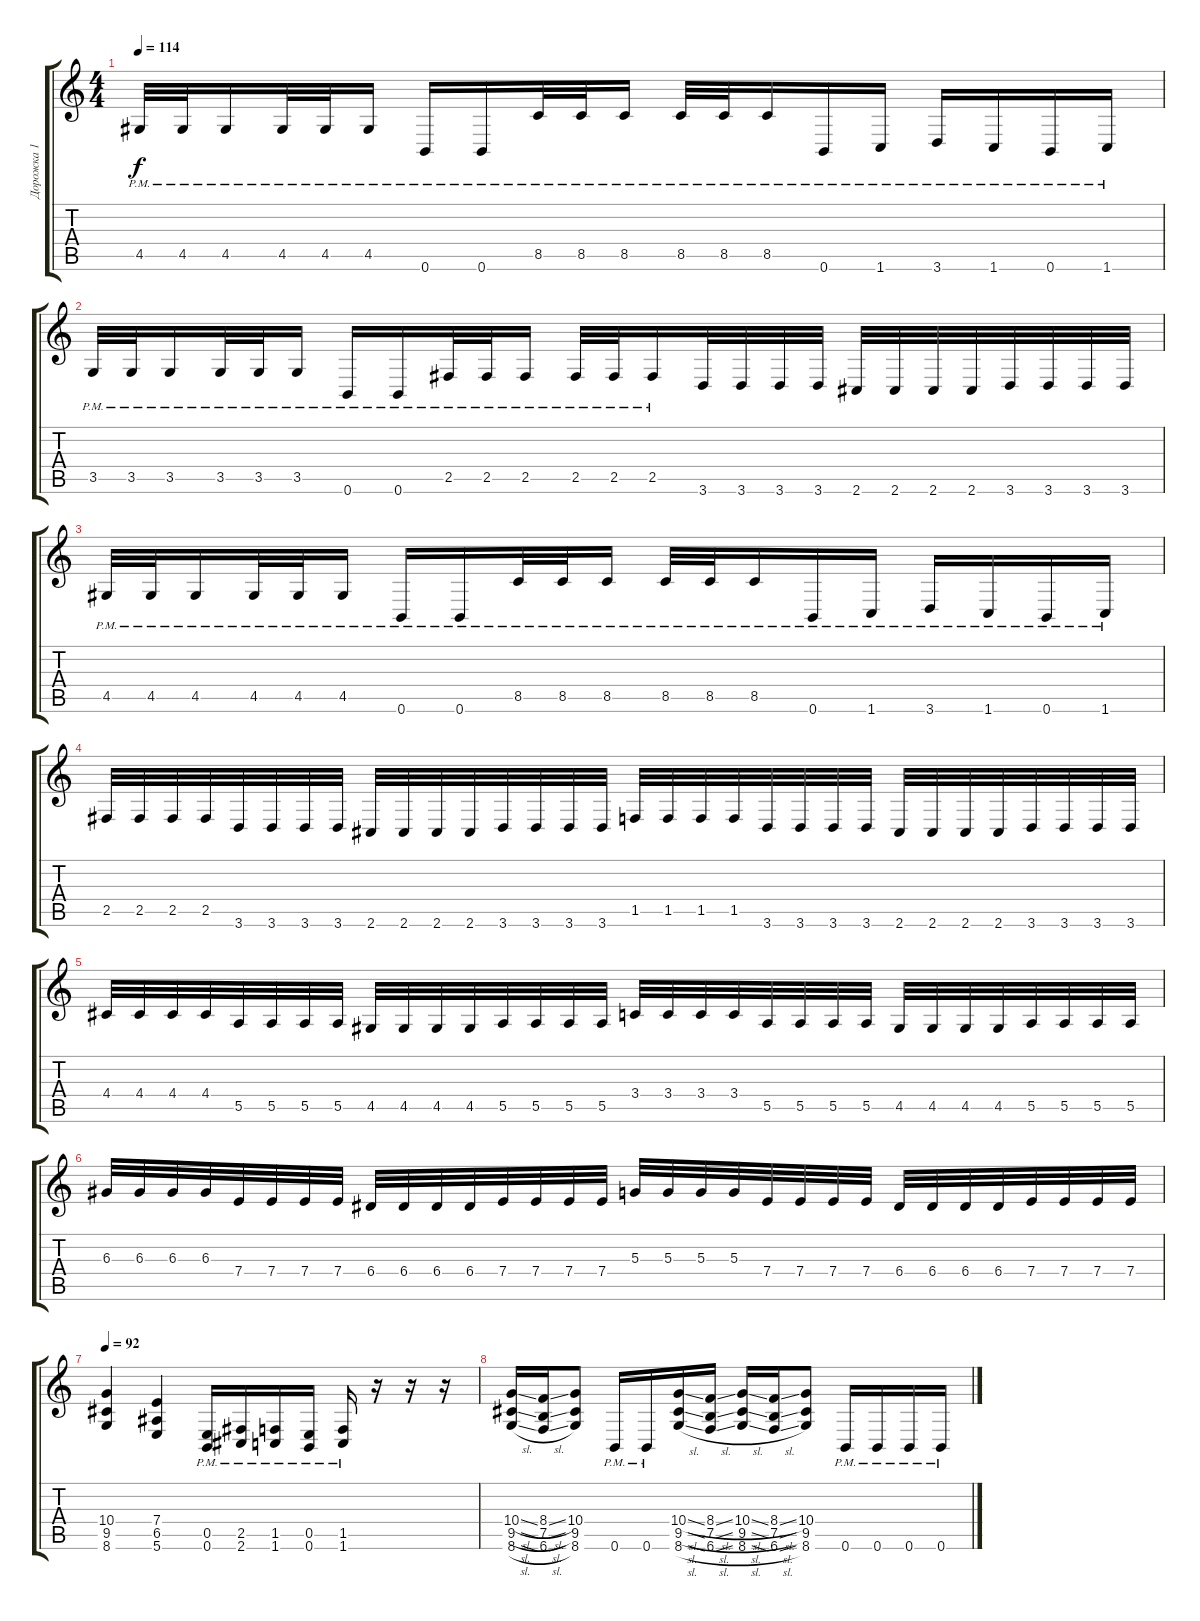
\track ("Дорожка 1" "Дорожка 1") {instrument distortionguitar}
\staff {score tabs}
\tuning (B3 Gb3 D3 A2 E2 B1) {hide}
\ts (4 4)
\tempo 114
\clef g2
\ks c
4.5{pm}.32{dy f} 4.5{pm}.32 4.5{pm}.16 4.5{pm}.32 4.5{pm}.32 4.5{pm}.16 0.6{pm}.16 0.6{pm}.16 8.5{pm}.32 8.5{pm}.32 8.5{pm}.16 8.5{pm}.32 8.5{pm}.32 8.5{pm}.16 0.6{pm}.16 1.6{pm}.16 3.6{pm}.16 1.6{pm}.16 0.6{pm}.16 1.6{pm}.16 |
3.5{pm}.32 3.5{pm}.32 3.5{pm}.16 3.5{pm}.32 3.5{pm}.32 3.5{pm}.16 0.6{pm}.16 0.6{pm}.16 2.5{pm}.32 2.5{pm}.32 2.5{pm}.16 2.5{pm}.32 2.5{pm}.32 2.5{pm}.16 3.6.32 3.6.32 3.6.32 3.6.32 2.6.32 2.6.32 2.6.32 2.6.32 3.6.32 3.6.32 3.6.32 3.6.32 |
4.5{pm}.32 4.5{pm}.32 4.5{pm}.16 4.5{pm}.32 4.5{pm}.32 4.5{pm}.16 0.6{pm}.16 0.6{pm}.16 8.5{pm}.32 8.5{pm}.32 8.5{pm}.16 8.5{pm}.32 8.5{pm}.32 8.5{pm}.16 0.6{pm}.16 1.6{pm}.16 3.6{pm}.16 1.6{pm}.16 0.6{pm}.16 1.6{pm}.16 |
2.5.32 2.5.32 2.5.32 2.5.32 3.6.32 3.6.32 3.6.32 3.6.32 2.6.32 2.6.32 2.6.32 2.6.32 3.6.32 3.6.32 3.6.32 3.6.32 1.5.32 1.5.32 1.5.32 1.5.32 3.6.32 3.6.32 3.6.32 3.6.32 2.6.32 2.6.32 2.6.32 2.6.32 3.6.32 3.6.32 3.6.32 3.6.32 |
4.4.32 4.4.32 4.4.32 4.4.32 5.5.32 5.5.32 5.5.32 5.5.32 4.5.32 4.5.32 4.5.32 4.5.32 5.5.32 5.5.32 5.5.32 5.5.32 3.4.32 3.4.32 3.4.32 3.4.32 5.5.32 5.5.32 5.5.32 5.5.32 4.5.32 4.5.32 4.5.32 4.5.32 5.5.32 5.5.32 5.5.32 5.5.32 |
6.3.32 6.3.32 6.3.32 6.3.32 7.4.32 7.4.32 7.4.32 7.4.32 6.4.32 6.4.32 6.4.32 6.4.32 7.4.32 7.4.32 7.4.32 7.4.32 5.3.32 5.3.32 5.3.32 5.3.32 7.4.32 7.4.32 7.4.32 7.4.32 6.4.32 6.4.32 6.4.32 6.4.32 7.4.32 7.4.32 7.4.32 7.4.32 |
\tempo 92
(10.4 9.5 8.6).4 (7.4 6.5 5.6).4 (0.5{pm} 0.6).16 (2.5{pm} 2.6).16 (1.5{pm} 1.6).16 (0.5{pm} 0.6).16 (1.5{pm} 1.6).16 r.16 r.16 r.16 |
(10.4{sl} 9.5{sl} 8.6{sl}).16 (8.4{sl} 7.5{sl} 6.6{sl}).16 (10.4 9.5 8.6).8 0.6{pm}.16 0.6{pm}.16 (10.4{sl} 9.5{sl} 8.6{sl}).16 (8.4{sl} 7.5{sl} 6.6{sl}).16 (10.4{sl} 9.5{sl} 8.6{sl}).16 (8.4{sl} 7.5{sl} 6.6{sl}).16 (10.4 9.5 8.6).8 0.6{pm}.16 0.6{pm}.16 0.6{pm}.16 0.6{pm}.16
